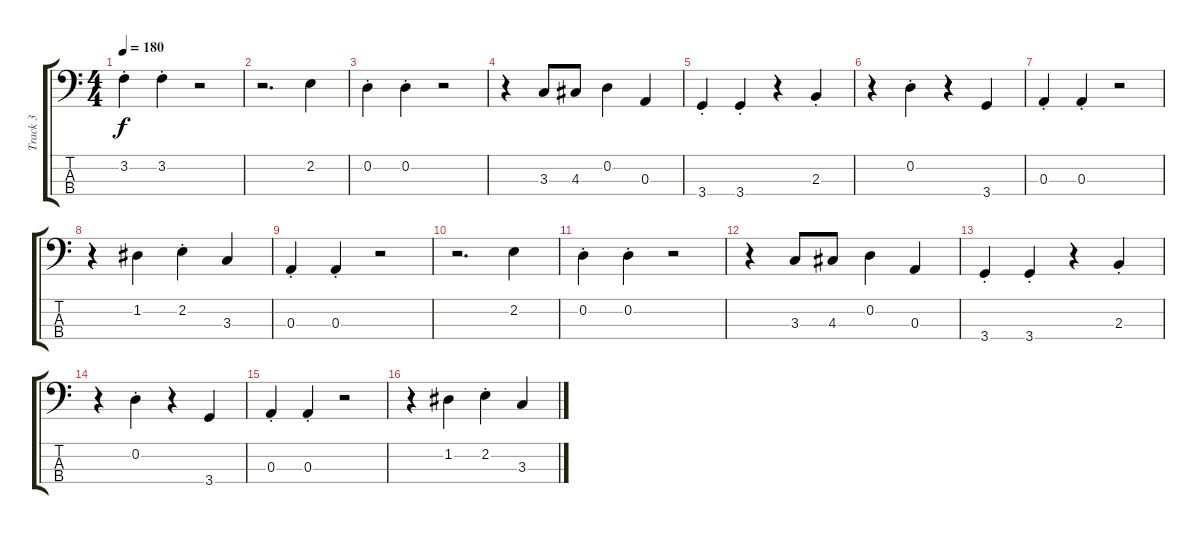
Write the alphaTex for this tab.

\track ("Track 3" "Track 3") {instrument electricbasspick}
\staff {score tabs}
\tuning (G2 D2 A1 E1) {hide}
\ts (4 4)
\tempo 180
\clef f4
\ks c
3.2{st}.4{dy f} 3.2{st}.4 r.2 |
r.2{d} 2.2.4 |
0.2{st}.4 0.2{st}.4 r.2 |
r.4 3.3.8 4.3.8 0.2.4 0.3.4 |
3.4{st}.4 3.4{st}.4 r.4 2.3{st}.4 |
r.4 0.2{st}.4 r.4 3.4.4 |
0.3{st}.4 0.3{st}.4 r.2 |
r.4 1.2.4 2.2{st}.4 3.3.4 |
0.3{st}.4 0.3{st}.4 r.2 |
r.2{d} 2.2.4 |
0.2{st}.4 0.2{st}.4 r.2 |
r.4 3.3.8 4.3.8 0.2.4 0.3.4 |
3.4{st}.4 3.4{st}.4 r.4 2.3{st}.4 |
r.4 0.2{st}.4 r.4 3.4.4 |
0.3{st}.4 0.3{st}.4 r.2 |
r.4 1.2.4 2.2{st}.4 3.3.4
